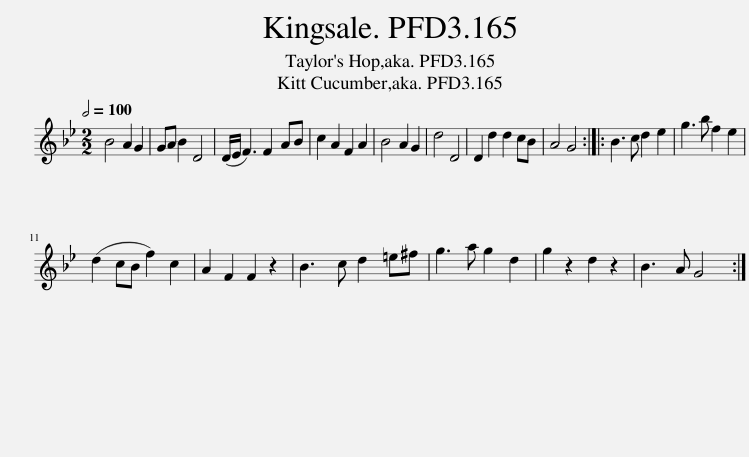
X:1
L:1/8
Q:1/2=100
M:2/2
I:linebreak $
K:Gmin
V:1 treble
V:1
 B4 A2 G2 | GA B2 D4 | (D/E/ F3) F2 AB | c2 A2 F2 A2 | B4 A2 G2 | %5
 d4 D4 | D2 d2 d2 cB | A4 G4 :: B3 c d2 e2 | g3 b f2 e2 |$ %10
 (d2 cB f2) c2 | A2 F2 F2 z2 | B3 c d2 =e^f | g3 a g2 d2 | g2 z2 d2 z2 | %15
 B3 A G4 :| %16
